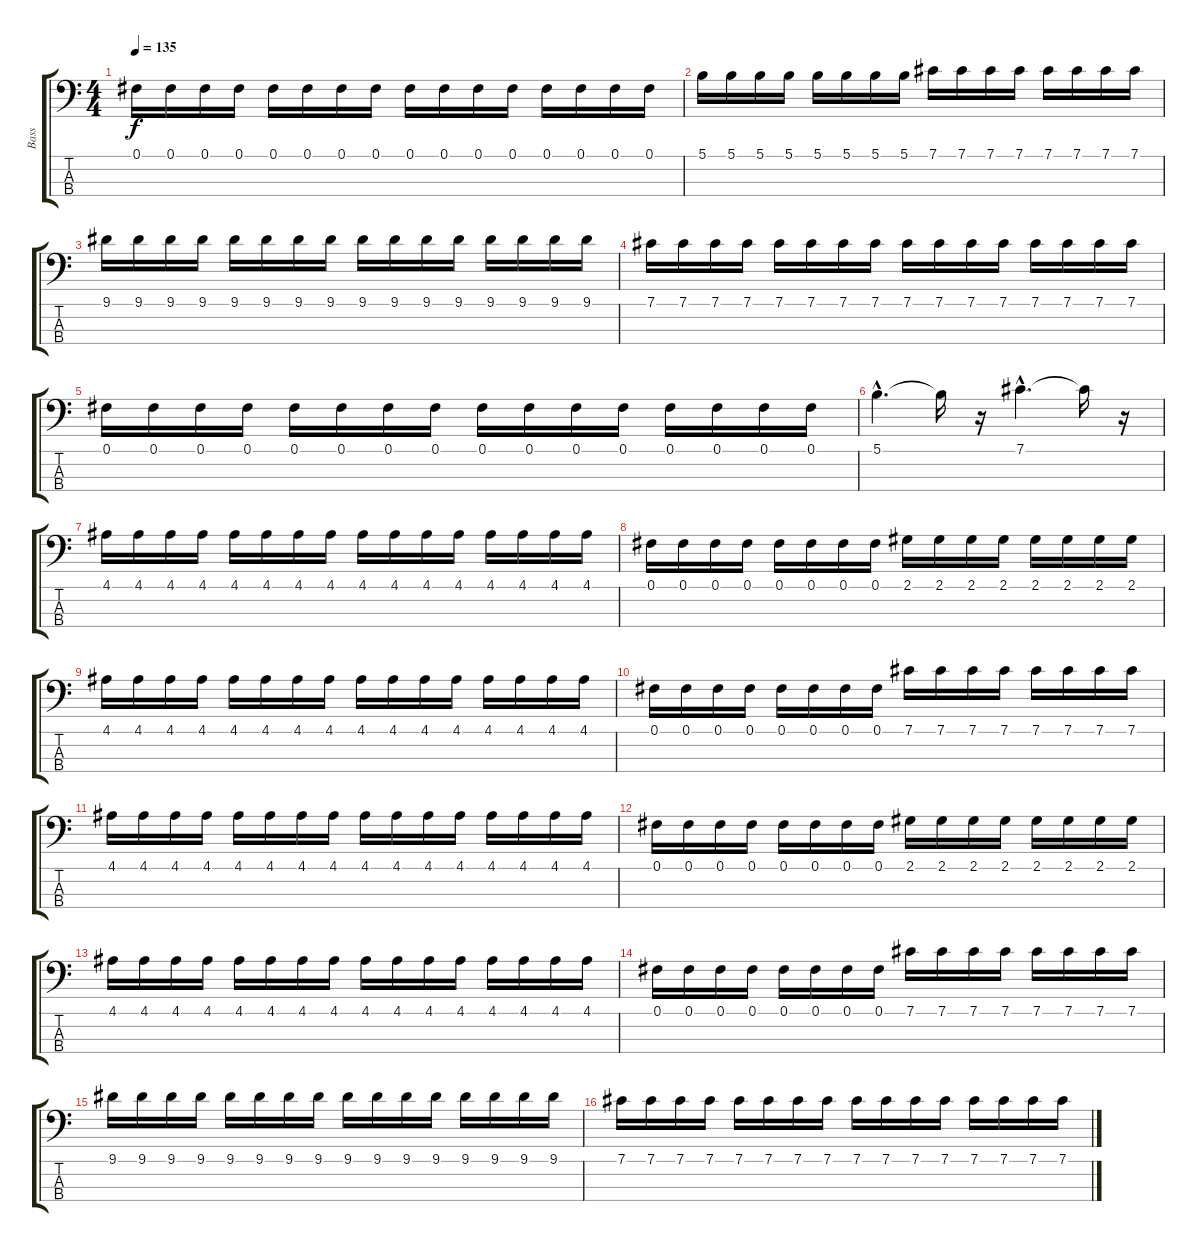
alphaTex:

\track ("Bass" "Bass") {instrument electricbassfinger}
\staff {score tabs}
\tuning (Gb2 Db2 Ab1 Eb1) {hide}
\ts (4 4)
\tempo 135
\clef f4
\ks c
0.1.16{dy f} 0.1.16 0.1.16 0.1.16 0.1.16 0.1.16 0.1.16 0.1.16 0.1.16 0.1.16 0.1.16 0.1.16 0.1.16 0.1.16 0.1.16 0.1.16 |
5.1.16 5.1.16 5.1.16 5.1.16 5.1.16 5.1.16 5.1.16 5.1.16 7.1.16 7.1.16 7.1.16 7.1.16 7.1.16 7.1.16 7.1.16 7.1.16 |
9.1.16 9.1.16 9.1.16 9.1.16 9.1.16 9.1.16 9.1.16 9.1.16 9.1.16 9.1.16 9.1.16 9.1.16 9.1.16 9.1.16 9.1.16 9.1.16 |
7.1.16 7.1.16 7.1.16 7.1.16 7.1.16 7.1.16 7.1.16 7.1.16 7.1.16 7.1.16 7.1.16 7.1.16 7.1.16 7.1.16 7.1.16 7.1.16 |
0.1.16 0.1.16 0.1.16 0.1.16 0.1.16 0.1.16 0.1.16 0.1.16 0.1.16 0.1.16 0.1.16 0.1.16 0.1.16 0.1.16 0.1.16 0.1.16 |
5.1{hac}.4{d} 5.1{t}.16 r.16 7.1{hac}.4{d} 7.1{t}.16 r.16 |
4.1.16 4.1.16 4.1.16 4.1.16 4.1.16 4.1.16 4.1.16 4.1.16 4.1.16 4.1.16 4.1.16 4.1.16 4.1.16 4.1.16 4.1.16 4.1.16 |
0.1.16 0.1.16 0.1.16 0.1.16 0.1.16 0.1.16 0.1.16 0.1.16 2.1.16 2.1.16 2.1.16 2.1.16 2.1.16 2.1.16 2.1.16 2.1.16 |
4.1.16 4.1.16 4.1.16 4.1.16 4.1.16 4.1.16 4.1.16 4.1.16 4.1.16 4.1.16 4.1.16 4.1.16 4.1.16 4.1.16 4.1.16 4.1.16 |
0.1.16 0.1.16 0.1.16 0.1.16 0.1.16 0.1.16 0.1.16 0.1.16 7.1.16 7.1.16 7.1.16 7.1.16 7.1.16 7.1.16 7.1.16 7.1.16 |
4.1.16 4.1.16 4.1.16 4.1.16 4.1.16 4.1.16 4.1.16 4.1.16 4.1.16 4.1.16 4.1.16 4.1.16 4.1.16 4.1.16 4.1.16 4.1.16 |
0.1.16 0.1.16 0.1.16 0.1.16 0.1.16 0.1.16 0.1.16 0.1.16 2.1.16 2.1.16 2.1.16 2.1.16 2.1.16 2.1.16 2.1.16 2.1.16 |
4.1.16 4.1.16 4.1.16 4.1.16 4.1.16 4.1.16 4.1.16 4.1.16 4.1.16 4.1.16 4.1.16 4.1.16 4.1.16 4.1.16 4.1.16 4.1.16 |
0.1.16 0.1.16 0.1.16 0.1.16 0.1.16 0.1.16 0.1.16 0.1.16 7.1.16 7.1.16 7.1.16 7.1.16 7.1.16 7.1.16 7.1.16 7.1.16 |
9.1.16 9.1.16 9.1.16 9.1.16 9.1.16 9.1.16 9.1.16 9.1.16 9.1.16 9.1.16 9.1.16 9.1.16 9.1.16 9.1.16 9.1.16 9.1.16 |
7.1.16 7.1.16 7.1.16 7.1.16 7.1.16 7.1.16 7.1.16 7.1.16 7.1.16 7.1.16 7.1.16 7.1.16 7.1.16 7.1.16 7.1.16 7.1.16
